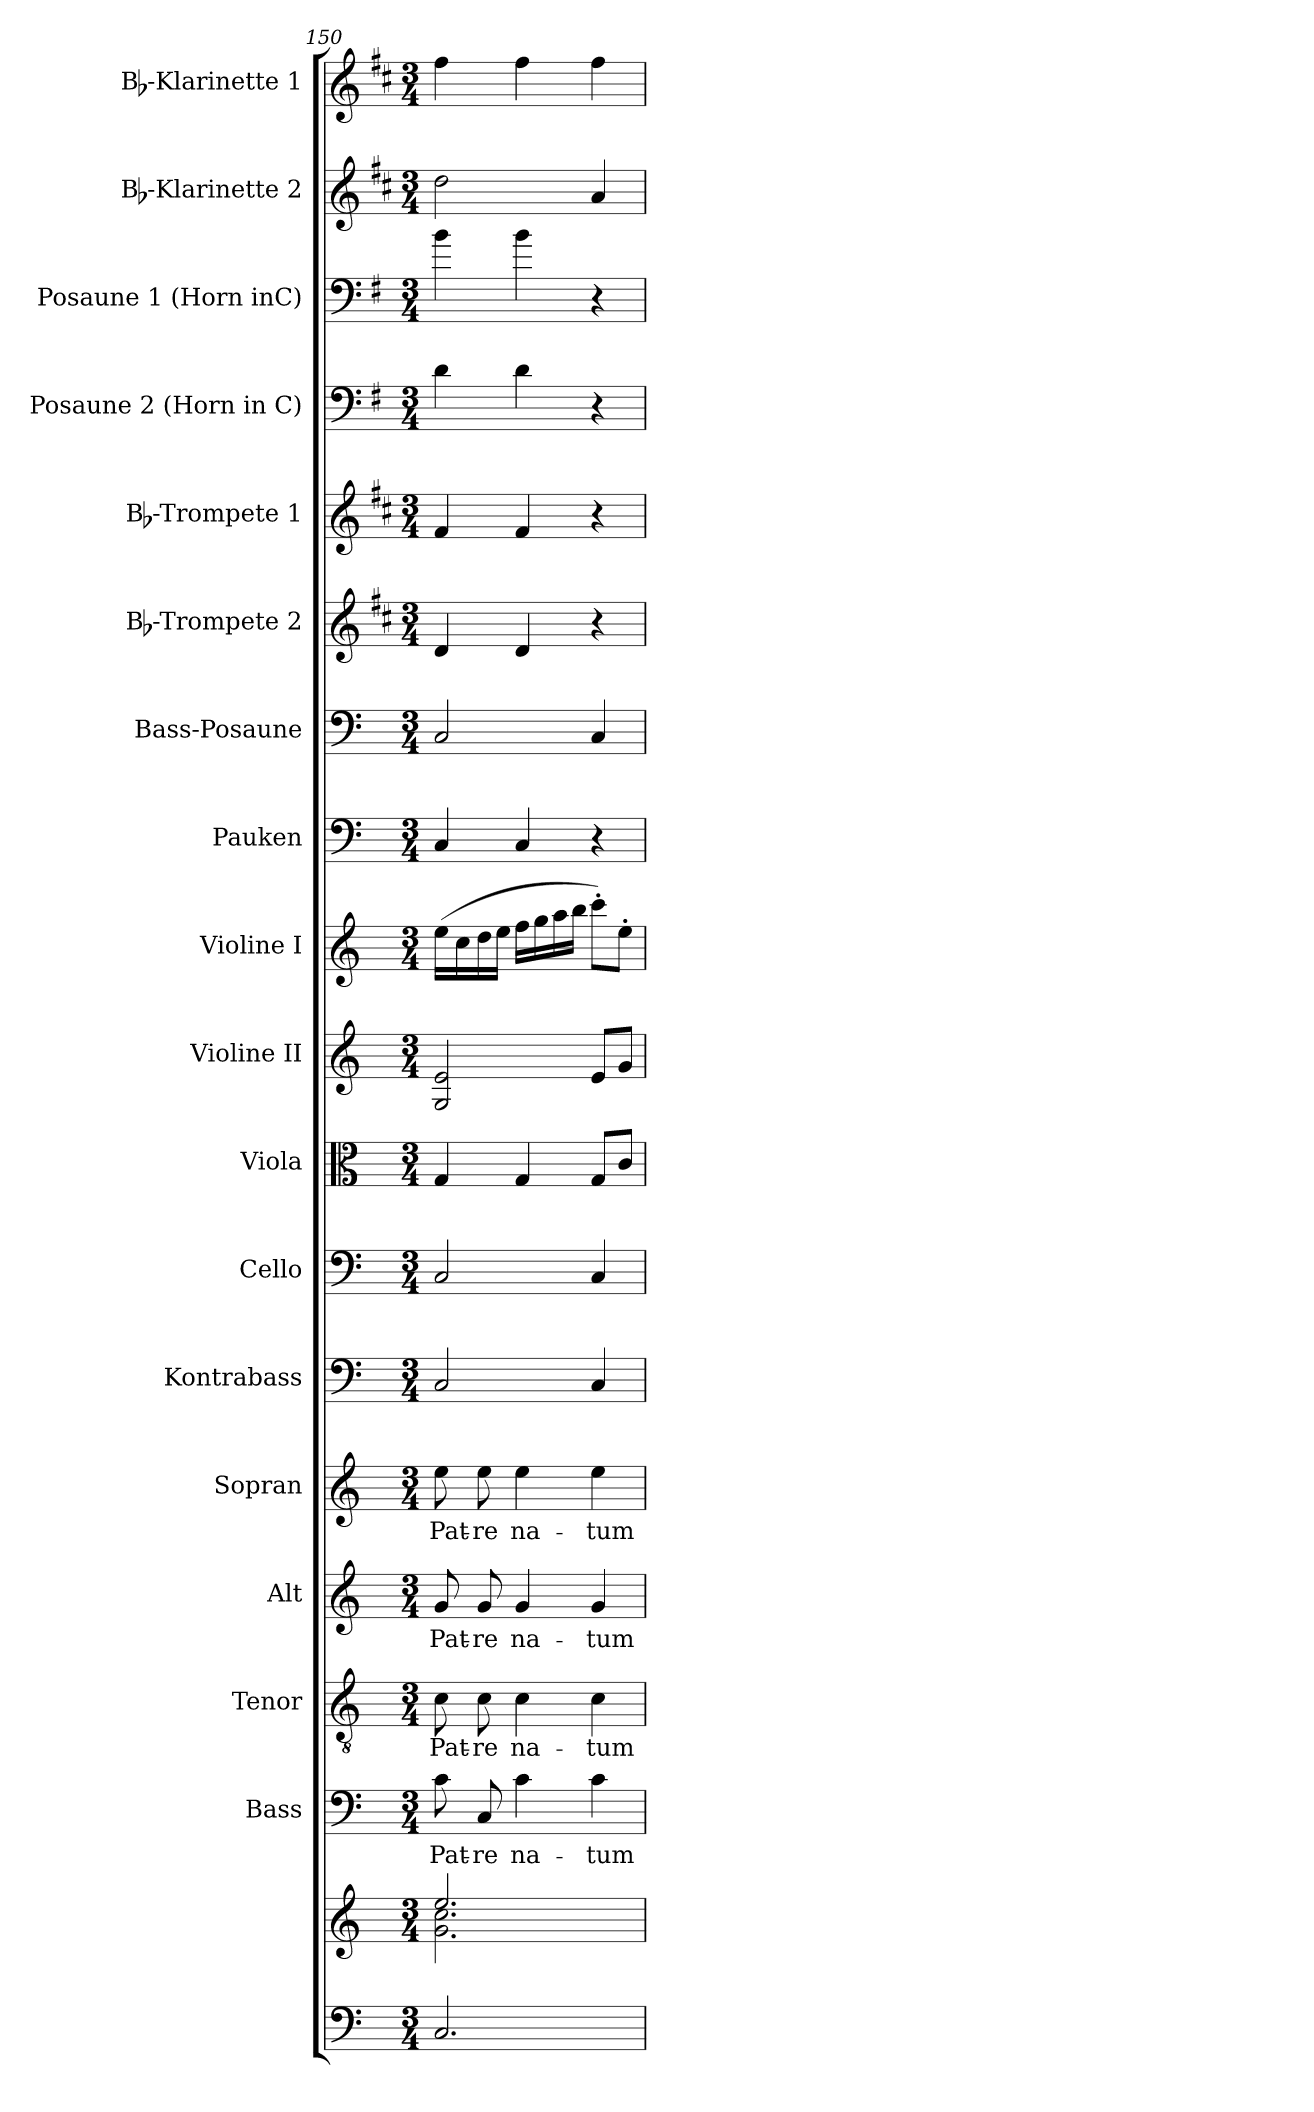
**kern	**kern	**kern	**text	**kern	**text	**kern	**text	**kern	**text	**kern	**kern	**kern	**kern	**kern	**kern	**kern	**kern	**kern	**kern	**kern	**kern	**kern
*part18	*part18	*part17	*part17	*part16	*part16	*part15	*part15	*part14	*part14	*part13	*part12	*part11	*part10	*part9	*part8	*part7	*part6	*part5	*part4	*part3	*part2	*part1
*staff19	*staff18	*staff17	*staff17	*staff16	*staff16	*staff15	*staff15	*staff14	*staff14	*staff13	*staff12	*staff11	*staff10	*staff9	*staff8	*staff7	*staff6	*staff5	*staff4	*staff3	*staff2	*staff1
*	*	*I"Bass	*	*I"Tenor	*	*I"Alt	*	*I"Sopran	*	*I"Kontrabass	*I"Cello	*I"Viola	*I"Violine II	*I"Violine I	*I"Pauken	*I"Bass-Posaune	*I"Bb-Trompete 2	*I"Bb-Trompete 1	*I"Posaune 2 (Horn in C)	*I"Posaune 1 (Horn inC)	*I"Bb-Klarinette 2	*I"Bb-Klarinette 1
*	*	*I'B.	*	*I'T.	*	*I'A.	*	*I'S.	*	*I'Kb.	*	*I'Vla.	*I'Vl. II	*I'Vl. I	*I'Pk.	*I'B-Pos.	*I'Bb Trp. 2	*I'Bb Trp. 1	*I'Pos. 2	*I'Pos. 1	*I'Bb Kl. 2	*I'Bb Kl. 1
*clefF4	*clefG2	*clefF4	*	*clefGv2	*	*clefG2	*	*clefG2	*	*clefF4	*clefF4	*clefC3	*clefG2	*clefG2	*clefF4	*clefF4	*clefG2	*clefG2	*clefF4	*clefF4	*clefG2	*clefG2
*	*	*	*	*	*	*	*	*	*	*ITrd7c12	*	*	*	*	*	*	*ITrd1c2	*ITrd1c2	*ITrd4c7	*ITrd4c7	*ITrd1c2	*ITrd1c2
*k[]	*k[]	*k[]	*	*k[]	*	*k[]	*	*k[]	*	*k[]	*k[]	*k[]	*k[]	*k[]	*k[]	*k[]	*k[]	*k[]	*k[]	*k[]	*k[]	*k[]
*C:	*C:	*C:	*	*C:	*	*C:	*	*C:	*	*C:	*C:	*C:	*C:	*C:	*C:	*C:	*C:	*C:	*C:	*C:	*C:	*C:
*M3/4	*M3/4	*M3/4	*	*M3/4	*	*M3/4	*	*M3/4	*	*M3/4	*M3/4	*M3/4	*M3/4	*M3/4	*M3/4	*M3/4	*M3/4	*M3/4	*M3/4	*M3/4	*M3/4	*M3/4
=150	=150	=150	=150	=150	=150	=150	=150	=150	=150	=150	=150	=150	=150	=150	=150	=150	=150	=150	=150	=150	=150	=150
*	*^	*	*	*	*	*	*	*	*	*	*	*	*	*	*	*	*	*	*	*	*	*
!	!	!	!	!LO:LY:b	!	!LO:LY:b	!	!LO:LY:b	!	!LO:LY:b	!	!	!	!	!	!	!	!	!	!	!	!	!
2.C/	2.ee/	2.g\ 2.cc\	8c\	Pat-	8c\	Pat-	8g/	Pat-	8ee\	Pat-	2CC/	2C/	4G/	2G/ 2e/	(>16ee\LL	4C/	2C/	4c/	4e/	4G\	4e\	2cc\	4ee\
.	.	.	.	.	.	.	.	.	.	.	.	.	.	.	16cc\	.	.	.	.	.	.	.	.
!	!	!	!	!LO:LY:b	!	!LO:LY:b	!	!LO:LY:b	!	!LO:LY:b	!	!	!	!	!	!	!	!	!	!	!	!	!
.	.	.	8C/	-re	8c\	-re	8g/	-re	8ee\	-re	.	.	.	.	16dd\	.	.	.	.	.	.	.	.
.	.	.	.	.	.	.	.	.	.	.	.	.	.	.	16ee\JJ	.	.	.	.	.	.	.	.
!	!	!	!	!LO:LY:b	!	!LO:LY:b	!	!LO:LY:b	!	!LO:LY:b	!	!	!	!	!	!	!	!	!	!	!	!	!
.	.	.	4c\	na-	4c\	na-	4g/	na-	4ee\	na-	.	.	4G/	.	16ff\LL	4C/	.	4c/	4e/	4G\	4e\	.	4ee\
.	.	.	.	.	.	.	.	.	.	.	.	.	.	.	16gg\	.	.	.	.	.	.	.	.
.	.	.	.	.	.	.	.	.	.	.	.	.	.	.	16aa\	.	.	.	.	.	.	.	.
.	.	.	.	.	.	.	.	.	.	.	.	.	.	.	16bb\JJ	.	.	.	.	.	.	.	.
!	!	!	!	!LO:LY:b	!	!LO:LY:b	!	!LO:LY:b	!	!LO:LY:b	!	!	!	!	!	!	!	!	!	!	!	!	!
.	.	.	4c\	-tum	4c\	-tum	4g/	-tum	4ee\	-tum	4CC/	4C/	8G/L	8e/L	8ccc'>\L)	4r	4C/	4r	4r	4r	4r	4g/	4ee\
.	.	.	.	.	.	.	.	.	.	.	.	.	8c/J	8g/J	8ee'>\J	.	.	.	.	.	.	.	.
*	*v	*v	*	*	*	*	*	*	*	*	*	*	*	*	*	*	*	*	*	*	*	*	*
=	=	=	=	=	=	=	=	=	=	=	=	=	=	=	=	=	=	=	=	=	=	=
*-	*-	*-	*-	*-	*-	*-	*-	*-	*-	*-	*-	*-	*-	*-	*-	*-	*-	*-	*-	*-	*-	*-
